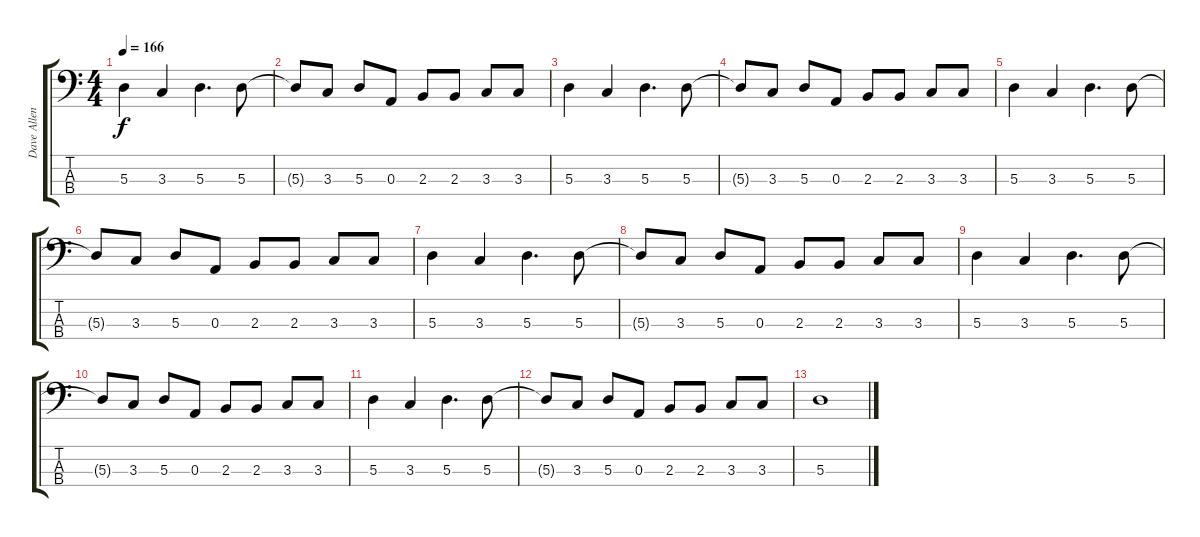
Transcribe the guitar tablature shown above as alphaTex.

\track ("Dave Allen" "Dave Allen") {instrument electricbassfinger}
\staff {score tabs}
\tuning (G2 D2 A1 E1) {hide}
\ts (4 4)
\tempo 166
\clef f4
\ks c
5.3.4{dy f} 3.3.4 5.3.4{d} 5.3.8 |
5.3{t}.8 3.3.8 5.3.8 0.3.8 2.3.8 2.3.8 3.3.8 3.3.8 |
5.3.4 3.3.4 5.3.4{d} 5.3.8 |
5.3{t}.8 3.3.8 5.3.8 0.3.8 2.3.8 2.3.8 3.3.8 3.3.8 |
5.3.4 3.3.4 5.3.4{d} 5.3.8 |
5.3{t}.8 3.3.8 5.3.8 0.3.8 2.3.8 2.3.8 3.3.8 3.3.8 |
5.3.4 3.3.4 5.3.4{d} 5.3.8 |
5.3{t}.8 3.3.8 5.3.8 0.3.8 2.3.8 2.3.8 3.3.8 3.3.8 |
5.3.4 3.3.4 5.3.4{d} 5.3.8 |
5.3{t}.8 3.3.8 5.3.8 0.3.8 2.3.8 2.3.8 3.3.8 3.3.8 |
5.3.4 3.3.4 5.3.4{d} 5.3.8 |
5.3{t}.8 3.3.8 5.3.8 0.3.8 2.3.8 2.3.8 3.3.8 3.3.8 |
5.3.1
